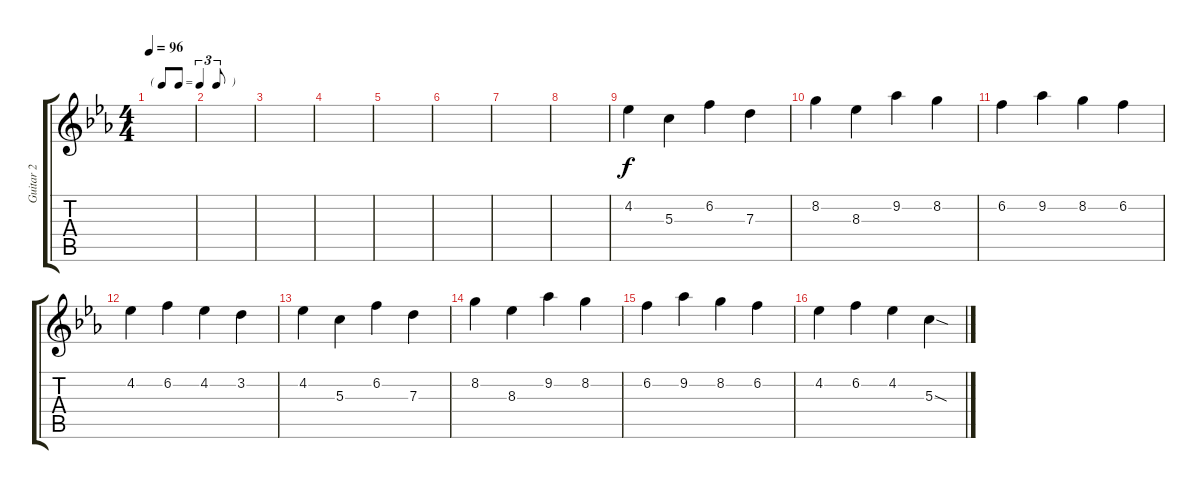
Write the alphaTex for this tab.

\track ("Guitar 2" "Guitar 2") {instrument acousticguitarsteel}
\staff {score tabs}
\tuning (E4 B3 G3 D3 A2 E2) {hide}
\ts (4 4)
\tf triplet8th
\tempo 96
\clef g2
\ks cminor
|
|
|
|
|
|
|
|
4.2.4 5.3.4{dy f} 6.2.4 7.3.4 |
8.2.4 8.3.4 9.2.4 8.2.4 |
6.2.4 9.2.4 8.2.4 6.2.4 |
4.2.4 6.2.4 4.2.4 3.2.4 |
4.2.4 5.3.4 6.2.4 7.3.4 |
8.2.4 8.3.4 9.2.4 8.2.4 |
6.2.4 9.2.4 8.2.4 6.2.4 |
4.2.4 6.2.4 4.2.4 5.3{sod}.4
